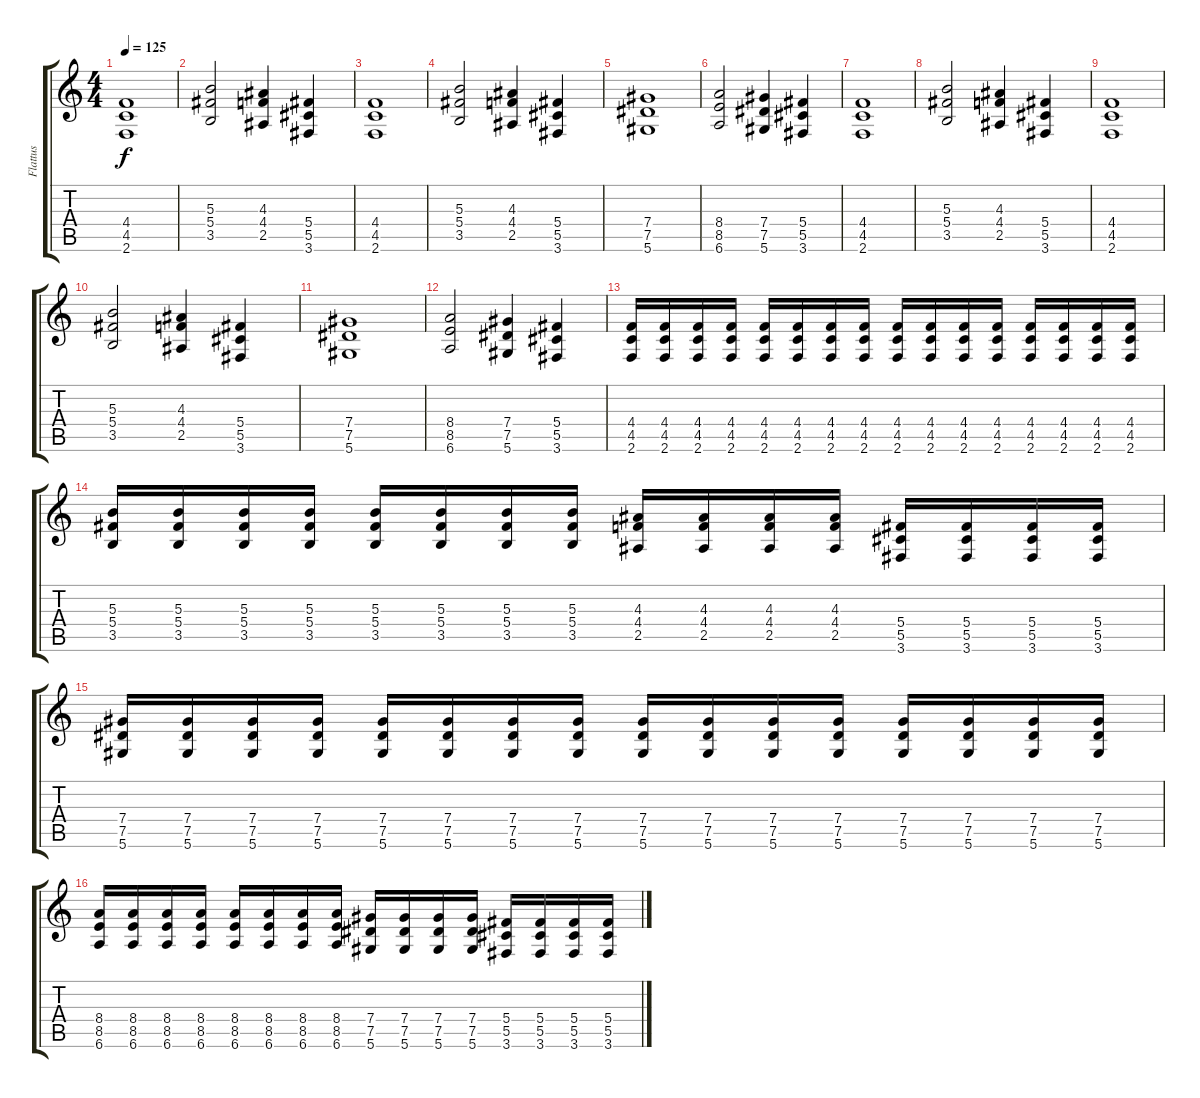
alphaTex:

\track ("Flattus" "Flattus") {instrument distortionguitar}
\staff {score tabs}
\tuning (Eb4 Bb3 Gb3 Db3 Ab2 Eb2) {hide}
\ts (4 4)
\tempo 125
\clef g2
\ks c
(4.4 4.5 2.6).1{dy f} |
(5.3 5.4 3.5).2 (4.3 4.4 2.5).4 (5.4 5.5 3.6).4 |
(4.4 4.5 2.6).1 |
(5.3 5.4 3.5).2 (4.3 4.4 2.5).4 (5.4 5.5 3.6).4 |
(7.4 7.5 5.6).1 |
(8.4 8.5 6.6).2 (7.4 7.5 5.6).4 (5.4 5.5 3.6).4 |
(4.4 4.5 2.6).1 |
(5.3 5.4 3.5).2 (4.3 4.4 2.5).4 (5.4 5.5 3.6).4 |
(4.4 4.5 2.6).1 |
(5.3 5.4 3.5).2 (4.3 4.4 2.5).4 (5.4 5.5 3.6).4 |
(7.4 7.5 5.6).1 |
(8.4 8.5 6.6).2 (7.4 7.5 5.6).4 (5.4 5.5 3.6).4 |
(4.4 4.5 2.6).16 (4.4 4.5 2.6).16 (4.4 4.5 2.6).16 (4.4 4.5 2.6).16 (4.4 4.5 2.6).16 (4.4 4.5 2.6).16 (4.4 4.5 2.6).16 (4.4 4.5 2.6).16 (4.4 4.5 2.6).16 (4.4 4.5 2.6).16 (4.4 4.5 2.6).16 (4.4 4.5 2.6).16 (4.4 4.5 2.6).16 (4.4 4.5 2.6).16 (4.4 4.5 2.6).16 (4.4 4.5 2.6).16 |
(5.3 5.4 3.5).16 (5.3 5.4 3.5).16 (5.3 5.4 3.5).16 (5.3 5.4 3.5).16 (5.3 5.4 3.5).16 (5.3 5.4 3.5).16 (5.3 5.4 3.5).16 (5.3 5.4 3.5).16 (4.3 4.4 2.5).16 (4.3 4.4 2.5).16 (4.3 4.4 2.5).16 (4.3 4.4 2.5).16 (5.4 5.5 3.6).16 (5.4 5.5 3.6).16 (5.4 5.5 3.6).16 (5.4 5.5 3.6).16 |
(7.4 7.5 5.6).16 (7.4 7.5 5.6).16 (7.4 7.5 5.6).16 (7.4 7.5 5.6).16 (7.4 7.5 5.6).16 (7.4 7.5 5.6).16 (7.4 7.5 5.6).16 (7.4 7.5 5.6).16 (7.4 7.5 5.6).16 (7.4 7.5 5.6).16 (7.4 7.5 5.6).16 (7.4 7.5 5.6).16 (7.4 7.5 5.6).16 (7.4 7.5 5.6).16 (7.4 7.5 5.6).16 (7.4 7.5 5.6).16 |
(8.4 8.5 6.6).16 (8.4 8.5 6.6).16 (8.4 8.5 6.6).16 (8.4 8.5 6.6).16 (8.4 8.5 6.6).16 (8.4 8.5 6.6).16 (8.4 8.5 6.6).16 (8.4 8.5 6.6).16 (7.4 7.5 5.6).16 (7.4 7.5 5.6).16 (7.4 7.5 5.6).16 (7.4 7.5 5.6).16 (5.4 5.5 3.6).16 (5.4 5.5 3.6).16 (5.4 5.5 3.6).16 (5.4 5.5 3.6).16
